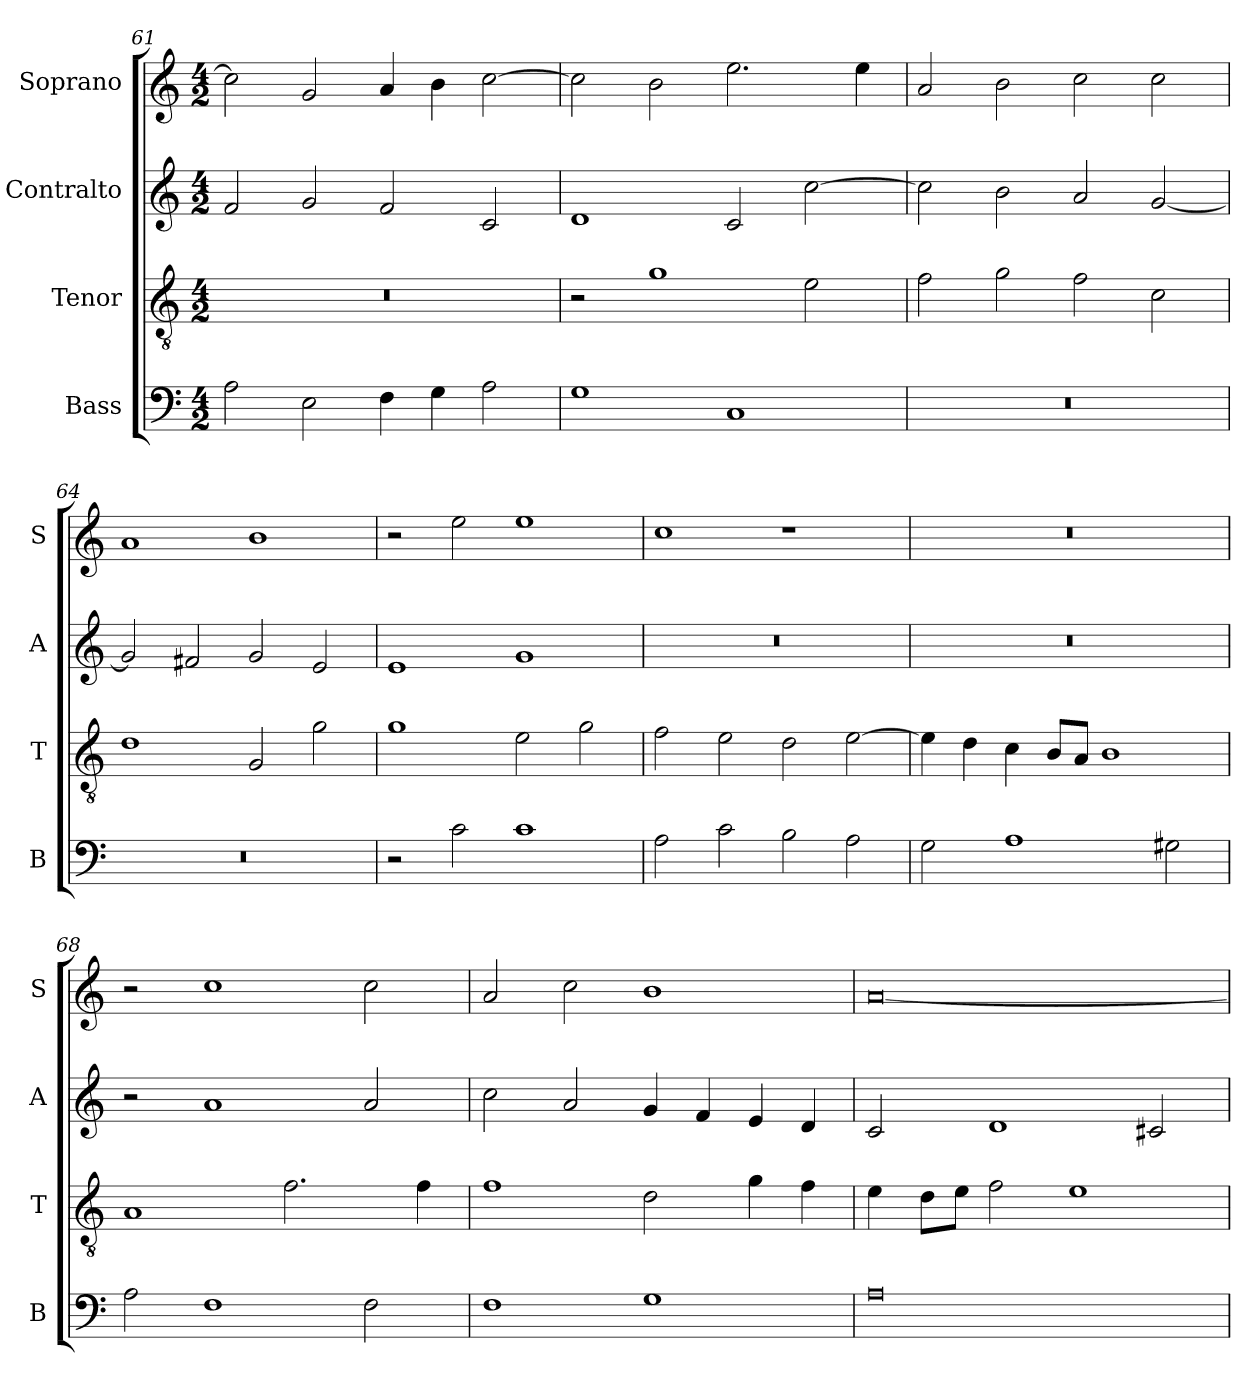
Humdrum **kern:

**kern	**kern	**kern	**kern
*part4	*part3	*part2	*part1
*staff4	*staff3	*staff2	*staff1
*I"Bass	*I"Tenor	*I"Contralto	*I"Soprano
*I'B	*I'T	*I'A	*I'S
*clefF4	*clefGv2	*clefG2	*clefG2
*k[]	*k[]	*k[]	*k[]
*G:mix	*G:mix	*G:mix	*G:mix
*M4/2	*M4/2	*M4/2	*M4/2
=61	=61	=61	=61
2A	0r	2f	2cc]
2E	.	2g	2g
4F	.	2f	4a
4G	.	.	4b
2A	.	2c	[2cc
=62	=62	=62	=62
1G	2r	1d	2cc]
.	1g	.	2b
1C	.	2c	2.ee
.	2e	[2cc	.
.	.	.	4ee
=63	=63	=63	=63
0r	2f	2cc]	2a
.	2g	2b	2b
.	2f	2a	2cc
.	2c	[2g	2cc
=64	=64	=64	=64
0r	1d	2g]	1a
.	.	2f#X	.
.	2G	2g	1b
.	2g	2e	.
=65	=65	=65	=65
2r	1g	1e	2r
2c	.	.	2ee
1c	2e	1g	1ee
.	2g	.	.
=66	=66	=66	=66
2A	2f	0r	1cc
2c	2e	.	.
2B	2d	.	1r
2A	[2e	.	.
=67	=67	=67	=67
2G	4e]	0r	0r
.	4d	.	.
1A	4c	.	.
.	8B/L	.	.
.	8A/J	.	.
.	1B	.	.
2G#X	.	.	.
=68	=68	=68	=68
2A	1A	2r	2r
1F	.	1a	1cc
.	2.f	.	.
2F	.	2a	2cc
.	4f	.	.
=69	=69	=69	=69
1F	1f	2cc	2a
.	.	2a	2cc
1G	2d	4g	1b
.	.	4f	.
.	4g	4e	.
.	4f	4d	.
=70	=70	=70	=70
0A	4e	2c	[0a
.	8d\L	.	.
.	8e\J	.	.
.	2f	1d	.
.	1e	.	.
.	.	2c#X	.
=	=	=	=
*-	*-	*-	*-
